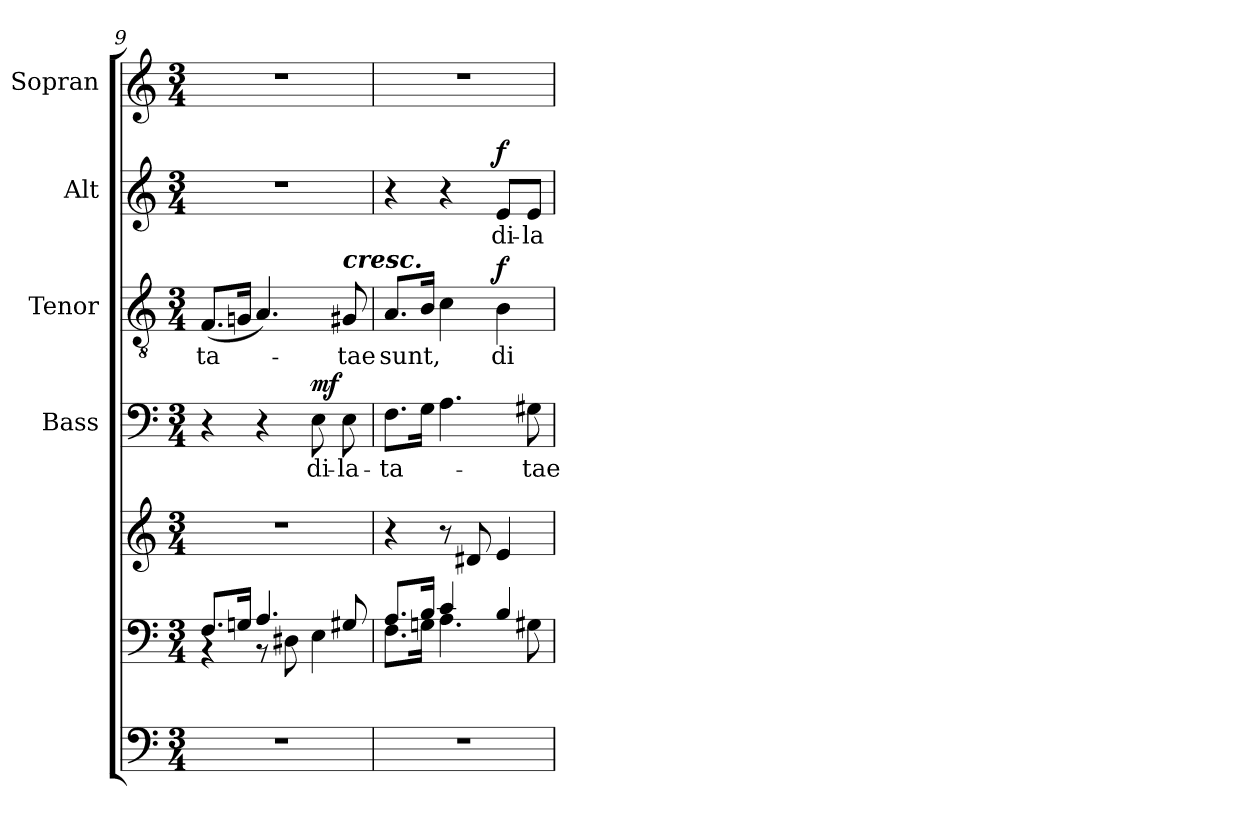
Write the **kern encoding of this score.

**kern	**kern	**kern	**kern	**text	**dynam	**kern	**text	**dynam	**kern	**text	**dynam	**kern
*part6	*part5	*part5	*part4	*part4	*part4	*part3	*part3	*part3	*part2	*part2	*part2	*part1
*staff7	*staff6	*staff5	*staff4	*staff4	*staff4	*staff3	*staff3	*staff3	*staff2	*staff2	*staff2	*staff1
*	*	*	*I"Bass	*	*	*I"Tenor	*	*	*I"Alt	*	*	*I"Sopran
*	*	*	*I'B.	*	*	*I'T.	*	*	*I'A.	*	*	*I'S.
*clefF4	*clefF4	*clefG2	*clefF4	*	*	*clefGv2	*	*	*clefG2	*	*	*clefG2
*k[]	*k[]	*k[]	*k[]	*	*	*k[]	*	*	*k[]	*	*	*k[]
*C:	*C:	*C:	*C:	*	*	*C:	*	*	*C:	*	*	*C:
*M3/4	*M3/4	*M3/4	*M3/4	*	*	*M3/4	*	*	*M3/4	*	*	*M3/4
=9	=9	=9	=9	=9	=9	=9	=9	=9	=9	=9	=9	=9
*	*^	*	*	*	*	*	*	*	*	*	*	*
!	!	!	!	!	!	!	!	!LO:LY:b	!	!	!	!	!
2.r	8.F/L	4rAA	2.r	4r	.	.	(<8.F/L	-ta-	.	2.r	.	.	2.r
.	16Gn/Jk	.	.	.	.	.	16Gn/Jk	.	.	.	.	.	.
.	4.A/	8rBB	.	4r	.	.	4.A/)	.	.	.	.	.	.
.	.	8D#X\	.	.	.	.	.	.	.	.	.	.	.
!	!	!	!	!	!LO:LY:b	!LO:DY:a	!	!	!	!	!	!	!
.	.	4E\	.	8E\	di-	mf	.	.	.	.	.	.	.
!	!	!	!	!	!	!	!LO:TX:a:Bi:t=cresc.	!	!	!	!	!	!
!	!	!	!	!	!LO:LY:b	!	!	!LO:LY:b	!	!	!	!	!
.	8G#X/	.	.	8E\	-la-	.	8G#X/	-tae	.	.	.	.	.
=10	=10	=10	=10	=10	=10	=10	=10	=10	=10	=10	=10	=10	=10
!	!	!	!	!	!LO:LY:b	!	!	!LO:LY:b	!	!	!	!	!
2.r	8.A/L	8.F\L	4r	8.F\L	-ta-	.	8.A/L	sunt,	.	4r	.	.	2.r
.	16B/Jk	16Gn\Jk	.	16G\Jk	.	.	16B/Jk	.	.	.	.	.	.
.	4c/	4.A\	8r	4.A\	.	.	4c\	.	.	4r	.	.	.
.	.	.	8d#X/	.	.	.	.	.	.	.	.	.	.
!	!	!	!	!	!	!	!	!LO:LY:b	!LO:DY:a	!	!LO:LY:b	!LO:DY:a	!
.	4B/	.	4e/	.	.	.	4B\	di-	f	8e/L	di-	f	.
!	!	!	!	!	!LO:LY:b	!	!	!	!	!	!LO:LY:b	!	!
.	.	8G#X\	.	8G#X\	-tae	.	.	.	.	8e/J	-la-	.	.
*	*v	*v	*	*	*	*	*	*	*	*	*	*	*
=	=	=	=	=	=	=	=	=	=	=	=	=
*-	*-	*-	*-	*-	*-	*-	*-	*-	*-	*-	*-	*-
